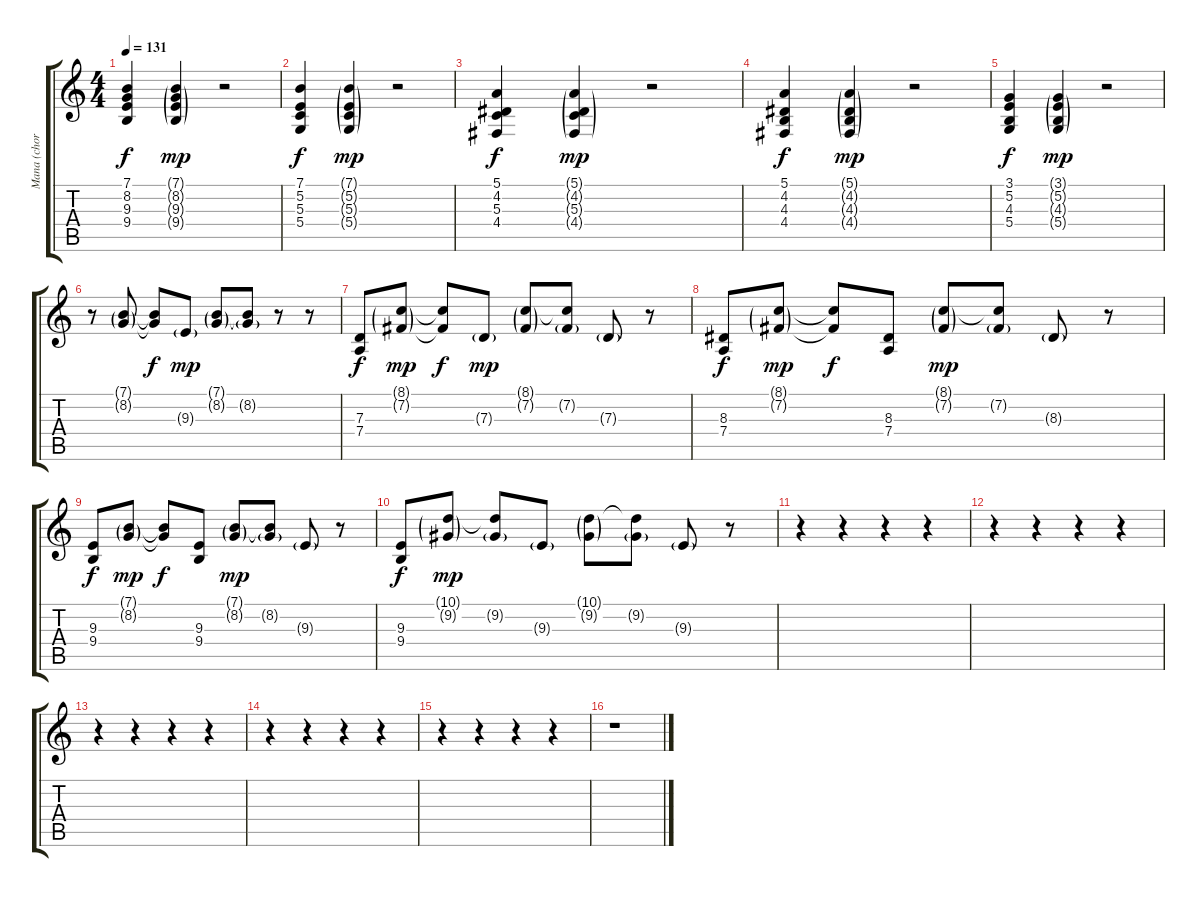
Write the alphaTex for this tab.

\track ("Mana (chorus)" "Mana (chor") {instrument fx7echoes}
\staff {score tabs}
\tuning (E4 B3 G3 D3 A2 E2) {hide}
\ts (4 4)
\tempo 131
\clef g2
\ks c
(7.1 8.2 9.3 9.4).4{dy f} (7.1{g} 8.2{g} 9.3{g} 9.4{g}).4{dy mp} r.2 |
(7.1 5.2 5.3 5.4).4{dy f} (7.1{g} 5.2{g} 5.3{g} 5.4{g}).4{dy mp} r.2 |
(5.1 4.2 5.3 4.4).4{dy f} (5.1{g} 4.2{g} 5.3{g} 4.4{g}).4{dy mp} r.2 |
(5.1 4.2 4.3 4.4).4{dy f} (5.1{g} 4.2{g} 4.3{g} 4.4{g}).4{dy mp} r.2 |
(3.1 5.2 4.3 5.4).4{dy f} (3.1{g} 5.2{g} 4.3{g} 5.4{g}).4{dy mp} r.2 |
r.8 (7.1{g} 8.2{g}).8 (7.1{t} 8.2{t}).8{dy f} 9.3{g}.8{dy mp} (7.1{g} 8.2{g}).8 (7.1{t} 8.2{g}).8 r.8 r.8 |
(7.3 7.4).8{dy f} (8.1{g} 7.2{g}).8{dy mp} (8.1{t} 7.2{t}).8{dy f} 7.3{g}.8{dy mp} (8.1{g} 7.2{g}).8 (8.1{t} 7.2{g}).8 7.3{g}.8 r.8 |
(8.3 7.4).8{dy f} (8.1{g} 7.2{g}).8{dy mp} (8.1{t} 7.2{t}).8{dy f} (8.3 7.4).8 (8.1{g} 7.2{g}).8{dy mp} (8.1{t} 7.2{g}).8 8.3{g}.8 r.8 |
(9.3 9.4).8{dy f} (7.1{g} 8.2{g}).8{dy mp} (7.1{t} 8.2{t}).8{dy f} (9.3 9.4).8 (7.1{g} 8.2{g}).8{dy mp} (7.1{t} 8.2{g}).8 9.3{g}.8 r.8 |
(9.3 9.4).8{dy f} (10.1{g} 9.2{g}).8{dy mp} (10.1{t} 9.2{g}).8 9.3{g}.8 (10.1{g} 9.2{g}).8 (10.1{t} 9.2{g}).8 9.3{g}.8 r.8 |
r.4 r.4 r.4 r.4 |
r.4 r.4 r.4 r.4 |
r.4 r.4 r.4 r.4 |
r.4 r.4 r.4 r.4 |
r.4 r.4 r.4 r.4 |
r.1
